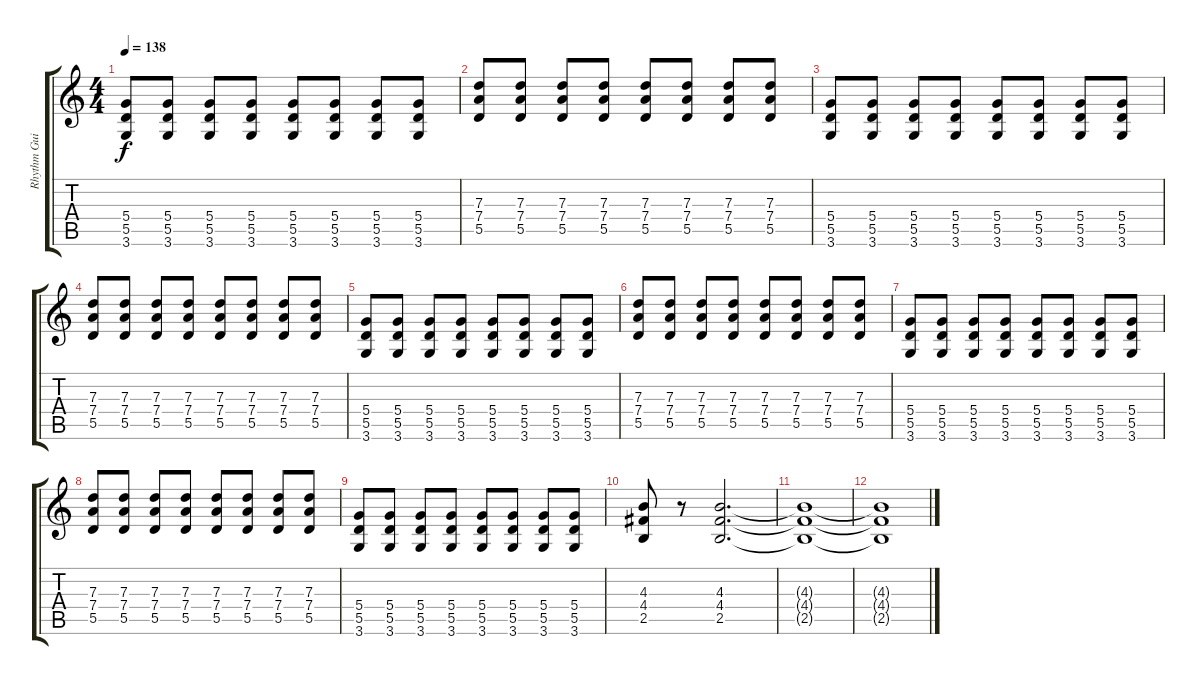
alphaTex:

\track ("Rhythm Guitar" "Rhythm Gui") {instrument overdrivenguitar}
\staff {score tabs}
\tuning (E4 B3 G3 D3 A2 E2) {hide}
\ts (4 4)
\tempo 138
\clef g2
\ks c
(5.4 5.5 3.6).8{dy f} (5.4 5.5 3.6).8 (5.4 5.5 3.6).8 (5.4 5.5 3.6).8 (5.4 5.5 3.6).8 (5.4 5.5 3.6).8 (5.4 5.5 3.6).8 (5.4 5.5 3.6).8 |
(7.3 7.4 5.5).8 (7.3 7.4 5.5).8 (7.3 7.4 5.5).8 (7.3 7.4 5.5).8 (7.3 7.4 5.5).8 (7.3 7.4 5.5).8 (7.3 7.4 5.5).8 (7.3 7.4 5.5).8 |
(5.4 5.5 3.6).8 (5.4 5.5 3.6).8 (5.4 5.5 3.6).8 (5.4 5.5 3.6).8 (5.4 5.5 3.6).8 (5.4 5.5 3.6).8 (5.4 5.5 3.6).8 (5.4 5.5 3.6).8 |
(7.3 7.4 5.5).8 (7.3 7.4 5.5).8 (7.3 7.4 5.5).8 (7.3 7.4 5.5).8 (7.3 7.4 5.5).8 (7.3 7.4 5.5).8 (7.3 7.4 5.5).8 (7.3 7.4 5.5).8 |
(5.4 5.5 3.6).8 (5.4 5.5 3.6).8 (5.4 5.5 3.6).8 (5.4 5.5 3.6).8 (5.4 5.5 3.6).8 (5.4 5.5 3.6).8 (5.4 5.5 3.6).8 (5.4 5.5 3.6).8 |
(7.3 7.4 5.5).8 (7.3 7.4 5.5).8 (7.3 7.4 5.5).8 (7.3 7.4 5.5).8 (7.3 7.4 5.5).8 (7.3 7.4 5.5).8 (7.3 7.4 5.5).8 (7.3 7.4 5.5).8 |
(5.4 5.5 3.6).8 (5.4 5.5 3.6).8 (5.4 5.5 3.6).8 (5.4 5.5 3.6).8 (5.4 5.5 3.6).8 (5.4 5.5 3.6).8 (5.4 5.5 3.6).8 (5.4 5.5 3.6).8 |
(7.3 7.4 5.5).8 (7.3 7.4 5.5).8 (7.3 7.4 5.5).8 (7.3 7.4 5.5).8 (7.3 7.4 5.5).8 (7.3 7.4 5.5).8 (7.3 7.4 5.5).8 (7.3 7.4 5.5).8 |
(5.4 5.5 3.6).8 (5.4 5.5 3.6).8 (5.4 5.5 3.6).8 (5.4 5.5 3.6).8 (5.4 5.5 3.6).8 (5.4 5.5 3.6).8 (5.4 5.5 3.6).8 (5.4 5.5 3.6).8 |
(4.3 4.4 2.5).8 r.8 (4.3 4.4 2.5).2{d} |
(4.3{t} 4.4{t} 2.5{t}).1 |
(4.3{t} 4.4{t} 2.5{t}).1
